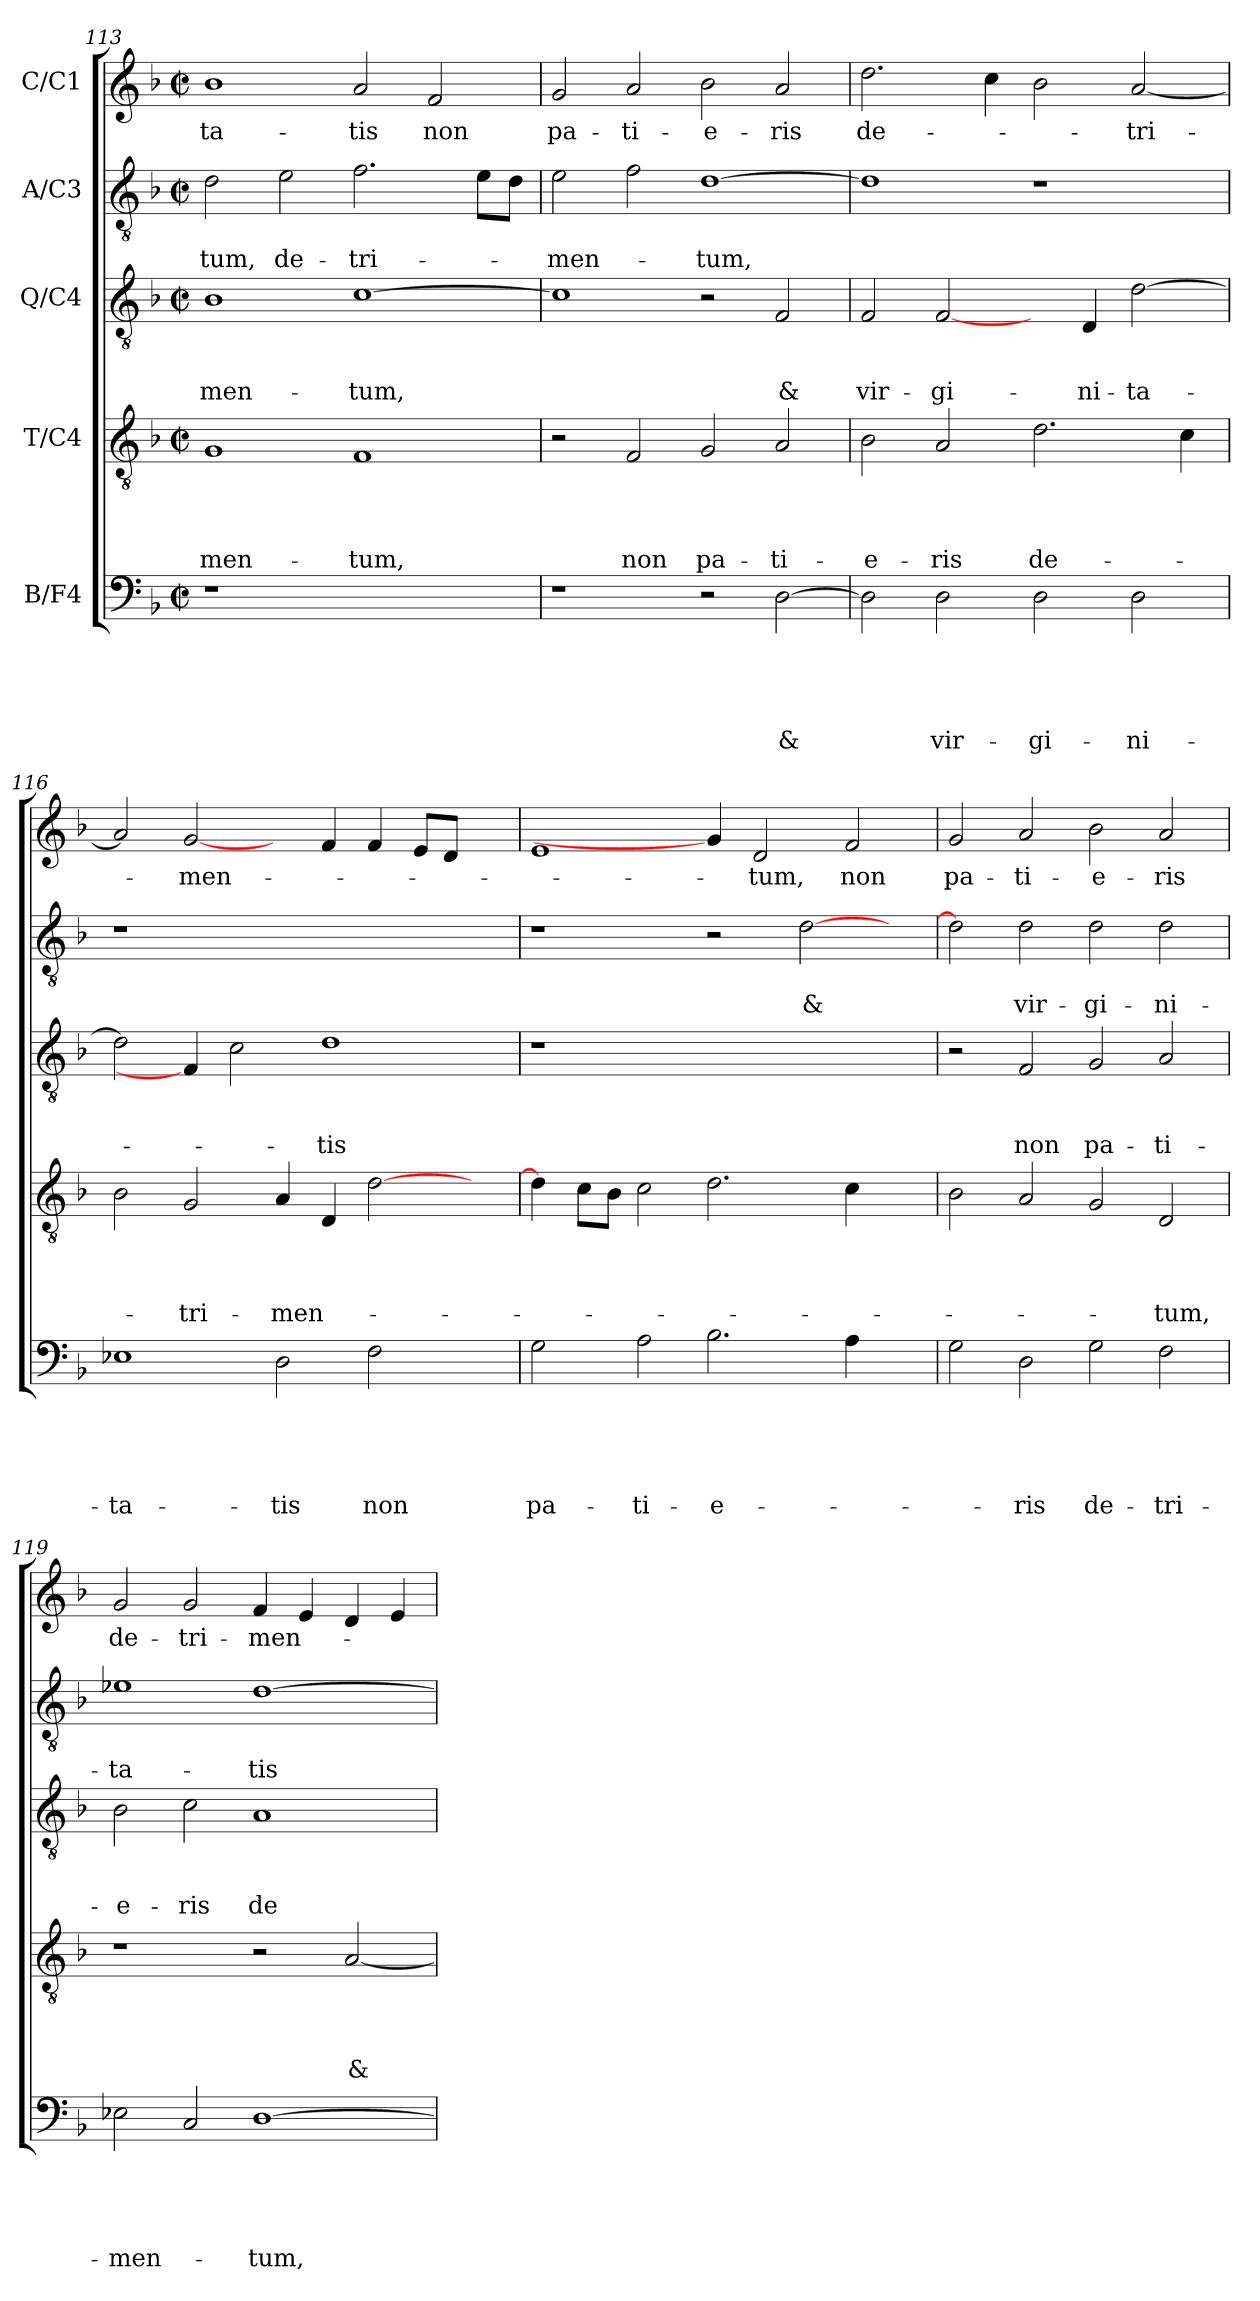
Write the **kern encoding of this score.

**kern	**text	**text	**text	**text	**text	**kern	**text	**text	**text	**text	**kern	**text	**text	**text	**kern	**text	**text	**kern	**text
*part5	*part5	*part5	*part5	*part5	*part5	*part4	*part4	*part4	*part4	*part4	*part3	*part3	*part3	*part3	*part2	*part2	*part2	*part1	*part1
*staff5	*staff5	*staff5	*staff5	*staff5	*staff5	*staff4	*staff4	*staff4	*staff4	*staff4	*staff3	*staff3	*staff3	*staff3	*staff2	*staff2	*staff2	*staff1	*staff1
*I"B/F4	*	*	*	*	*	*I"T/C4	*	*	*	*	*I"Q/C4	*	*	*	*I"A/C3	*	*	*I"C/C1	*
*clefF4	*	*	*	*	*	*clefGv2	*	*	*	*	*clefGv2	*	*	*	*clefGv2	*	*	*clefG2	*
*k[b-]	*	*	*	*	*	*k[b-]	*	*	*	*	*k[b-]	*	*	*	*k[b-]	*	*	*k[b-]	*
*F:	*	*	*	*	*	*F:	*	*	*	*	*F:	*	*	*	*F:	*	*	*F:	*
*M2/2	*	*	*	*	*	*M2/2	*	*	*	*	*M2/2	*	*	*	*M2/2	*	*	*M2/2	*
*met(c|)	*	*	*	*	*	*met(c|)	*	*	*	*	*met(c|)	*	*	*	*met(c|)	*	*	*met(c|)	*
=113	=113	=113	=113	=113	=113	=113	=113	=113	=113	=113	=113	=113	=113	=113	=113	=113	=113	=113	=113
!	!	!	!	!	!	!	!	!	!	!LO:LY:b	!	!	!	!LO:LY:b	!	!	!LO:LY:b	!	!LO:LY:b
1r	.	.	.	.	.	1G	.	.	.	-men-	1B-	.	.	-men-	2d\	.	-tum,	1b-	-ta-
!	!	!	!	!	!	!	!	!	!	!	!	!	!	!	!	!	!LO:LY:b	!	!
.	.	.	.	.	.	.	.	.	.	.	.	.	.	.	2e\	.	de-	.	.
!	!	!	!	!	!	!	!	!	!	!LO:LY:b	!	!	!	!LO:LY:b	!	!	!LO:LY:b	!	!LO:LY:b
1ryy	.	.	.	.	.	1F	.	.	.	-tum,	[1c	.	.	-tum,	2.f\	.	-tri-	2a/	-tis
!	!	!	!	!	!	!	!	!	!	!	!	!	!	!	!	!	!	!	!LO:LY:b
.	.	.	.	.	.	.	.	.	.	.	.	.	.	.	.	.	.	2f/	non
.	.	.	.	.	.	.	.	.	.	.	.	.	.	.	8e\L	.	.	.	.
.	.	.	.	.	.	.	.	.	.	.	.	.	.	.	8d\J	.	.	.	.
=114	=114	=114	=114	=114	=114	=114	=114	=114	=114	=114	=114	=114	=114	=114	=114	=114	=114	=114	=114
!	!	!	!	!	!	!	!	!	!	!	!	!	!	!	!	!	!LO:LY:b	!	!LO:LY:b
1r	.	.	.	.	.	2r	.	.	.	.	1c]	.	.	.	2e\	.	-men-	2g/	pa-
!	!	!	!	!	!	!	!	!	!	!LO:LY:b	!	!	!	!	!	!	!	!	!LO:LY:b
.	.	.	.	.	.	2F/	.	.	.	non	.	.	.	.	2f\	.	.	2a/	-ti-
!	!	!	!	!	!	!	!	!	!	!LO:LY:b	!	!	!	!	!	!	!LO:LY:b	!	!LO:LY:b
2r	.	.	.	.	.	2G/	.	.	.	pa-	2r	.	.	.	[1d	.	-tum,	2b-\	-e-
!	!	!	!	!	!LO:LY:b	!	!	!	!	!LO:LY:b	!	!	!	!LO:LY:b	!	!	!	!	!LO:LY:b
[2D\	.	.	.	.	&	2A/	.	.	.	-ti-	2F/	.	.	&	.	.	.	2a/	-ris
=115	=115	=115	=115	=115	=115	=115	=115	=115	=115	=115	=115	=115	=115	=115	=115	=115	=115	=115	=115
!	!	!	!	!	!	!	!	!	!	!LO:LY:b	!	!	!	!LO:LY:b	!	!	!	!	!LO:LY:b
2D\]	.	.	.	.	.	2B-\	.	.	.	-e-	2F/	.	.	vir-	1d]	.	.	2.dd\	de-
!	!	!	!	!	!LO:LY:b	!	!	!	!	!LO:LY:b	!	!	!	!LO:LY:b	!	!	!	!	!
2D\	.	.	.	.	vir-	2A/	.	.	.	-ris	[2F/	.	.	-gi-	.	.	.	.	.
.	.	.	.	.	.	.	.	.	.	.	.	.	.	.	.	.	.	4cc\	.
!	!	!	!	!	!LO:LY:b	!	!	!	!	!LO:LY:b	!	!	!	!	!	!	!	!	!
2D\	.	.	.	.	-gi-	2.d\	.	.	.	de-	4ryy	.	.	.	1r	.	.	2b-\	.
!	!	!	!	!	!	!	!	!	!	!	!	!	!	!LO:LY:b	!	!	!	!	!
.	.	.	.	.	.	.	.	.	.	.	4D/	.	.	-ni-	.	.	.	.	.
!	!	!	!	!	!LO:LY:b	!	!	!	!	!	!	!	!	!LO:LY:b	!	!	!	!	!LO:LY:b
2D\	.	.	.	.	-ni-	.	.	.	.	.	[2d\	.	.	-ta-	.	.	.	[2a/	-tri-
.	.	.	.	.	.	4c\	.	.	.	.	.	.	.	.	.	.	.	.	.
!!LO:LB:g=z
=116	=116	=116	=116	=116	=116	=116	=116	=116	=116	=116	=116	=116	=116	=116	=116	=116	=116	=116	=116
!	!	!	!	!	!LO:LY:b	!	!	!	!	!	!	!	!	!	!	!	!	!	!
1E-X	.	.	.	.	-ta-	2B-\	.	.	.	.	2d\]	.	.	.	1r	.	.	2a/]	.
!	!	!	!	!	!	!	!	!	!	!LO:LY:b	!	!	!	!	!	!	!	!	!LO:LY:b
.	.	.	.	.	.	2G/	.	.	.	-tri-	4F/]	.	.	.	.	.	.	[2g/	-men-
.	.	.	.	.	.	.	.	.	.	.	2c\	.	.	.	.	.	.	.	.
!	!	!	!	!	!LO:LY:b	!	!	!	!	!LO:LY:b	!	!	!	!	!	!	!	!	!
2D\	.	.	.	.	-tis	4A/	.	.	.	-men-	.	.	.	.	1ryy	.	.	4ryy	.
!	!	!	!	!	!	!	!	!	!	!	!	!	!	!LO:LY:b	!	!	!	!	!
.	.	.	.	.	.	4D/	.	.	.	.	1d	.	.	-tis	.	.	.	4f/	.
!	!	!	!	!	!LO:LY:b	!	!	!	!	!	!	!	!	!	!	!	!	!	!
2F\	.	.	.	.	non	[2d\	.	.	.	.	.	.	.	.	.	.	.	4f/	.
.	.	.	.	.	.	.	.	.	.	.	.	.	.	.	.	.	.	8e/L	.
.	.	.	.	.	.	.	.	.	.	.	.	.	.	.	.	.	.	8d/J	.
4ryy	.	.	.	.	.	4ryy	.	.	.	.	.	.	.	.	4ryy	.	.	4ryy	.
=117	=117	=117	=117	=117	=117	=117	=117	=117	=117	=117	=117	=117	=117	=117	=117	=117	=117	=117	=117
!	!	!	!	!	!LO:LY:b	!	!	!	!	!	!	!	!	!	!	!	!	!	!
2G\	.	.	.	.	pa-	4d\]	.	.	.	.	1r	.	.	.	1r	.	.	1e	.
.	.	.	.	.	.	8c\L	.	.	.	.	.	.	.	.	.	.	.	.	.
.	.	.	.	.	.	8B-\J	.	.	.	.	.	.	.	.	.	.	.	.	.
!	!	!	!	!	!LO:LY:b	!	!	!	!	!	!	!	!	!	!	!	!	!	!
2A\	.	.	.	.	-ti-	2c\	.	.	.	.	.	.	.	.	.	.	.	.	.
!	!	!	!	!	!LO:LY:b	!	!	!	!	!	!	!	!	!	!	!	!	!	!
2.B-\	.	.	.	.	-e-	2.d\	.	.	.	.	1ryy	.	.	.	2r	.	.	4g/]	.
!	!	!	!	!	!	!	!	!	!	!	!	!	!	!	!	!	!	!	!LO:LY:b
.	.	.	.	.	.	.	.	.	.	.	.	.	.	.	.	.	.	2d/	-tum,
!	!	!	!	!	!	!	!	!	!	!	!	!	!	!	!	!	!LO:LY:b	!	!
.	.	.	.	.	.	.	.	.	.	.	.	.	.	.	[2d\	.	&	.	.
!	!	!	!	!	!	!	!	!	!	!	!	!	!	!	!	!	!	!	!LO:LY:b
4A\	.	.	.	.	.	4c\	.	.	.	.	.	.	.	.	.	.	.	2f/	non
4ryy	.	.	.	.	.	4ryy	.	.	.	.	4ryy	.	.	.	4ryy	.	.	.	.
=118	=118	=118	=118	=118	=118	=118	=118	=118	=118	=118	=118	=118	=118	=118	=118	=118	=118	=118	=118
!	!	!	!	!	!	!	!	!	!	!	!	!	!	!	!	!	!	!	!LO:LY:b
2G\	.	.	.	.	.	2B-\	.	.	.	.	2r	.	.	.	2d\]	.	.	2g/	pa-
!	!	!	!	!	!LO:LY:b	!	!	!	!	!	!	!	!	!LO:LY:b	!	!	!LO:LY:b	!	!LO:LY:b
2D\	.	.	.	.	-ris	2A/	.	.	.	.	2F/	.	.	non	2d\	.	vir-	2a/	-ti-
!	!	!	!	!	!LO:LY:b	!	!	!	!	!	!	!	!	!LO:LY:b	!	!	!LO:LY:b	!	!LO:LY:b
2G\	.	.	.	.	de-	2G/	.	.	.	.	2G/	.	.	pa-	2d\	.	-gi-	2b-\	-e-
!	!	!	!	!	!LO:LY:b	!	!	!	!	!LO:LY:b	!	!	!	!LO:LY:b	!	!	!LO:LY:b	!	!LO:LY:b
2F\	.	.	.	.	-tri-	2D/	.	.	.	-tum,	2A/	.	.	-ti-	2d\	.	-ni-	2a/	-ris
=119	=119	=119	=119	=119	=119	=119	=119	=119	=119	=119	=119	=119	=119	=119	=119	=119	=119	=119	=119
!	!	!	!	!	!LO:LY:b	!	!	!	!	!	!	!	!	!LO:LY:b	!	!	!LO:LY:b	!	!LO:LY:b
2E-X\	.	.	.	.	-men-	1r	.	.	.	.	2B-\	.	.	-e-	1e-X	.	-ta-	2g/	de-
!	!	!	!	!	!	!	!	!	!	!	!	!	!	!LO:LY:b	!	!	!	!	!LO:LY:b
2C/	.	.	.	.	.	.	.	.	.	.	2c\	.	.	-ris	.	.	.	2g/	-tri-
!	!	!	!	!	!LO:LY:b	!	!	!	!	!	!	!	!	!LO:LY:b	!	!	!LO:LY:b	!	!LO:LY:b
[1D	.	.	.	.	-tum,	2r	.	.	.	.	1A	.	.	de-	[1d	.	-tis	4f/	-men-
.	.	.	.	.	.	.	.	.	.	.	.	.	.	.	.	.	.	4e/	.
!	!	!	!	!	!	!	!	!	!	!LO:LY:b	!	!	!	!	!	!	!	!	!
.	.	.	.	.	.	[2A/	.	.	.	&	.	.	.	.	.	.	.	4d/	.
.	.	.	.	.	.	.	.	.	.	.	.	.	.	.	.	.	.	4e/	.
=	=	=	=	=	=	=	=	=	=	=	=	=	=	=	=	=	=	=	=
*-	*-	*-	*-	*-	*-	*-	*-	*-	*-	*-	*-	*-	*-	*-	*-	*-	*-	*-	*-
